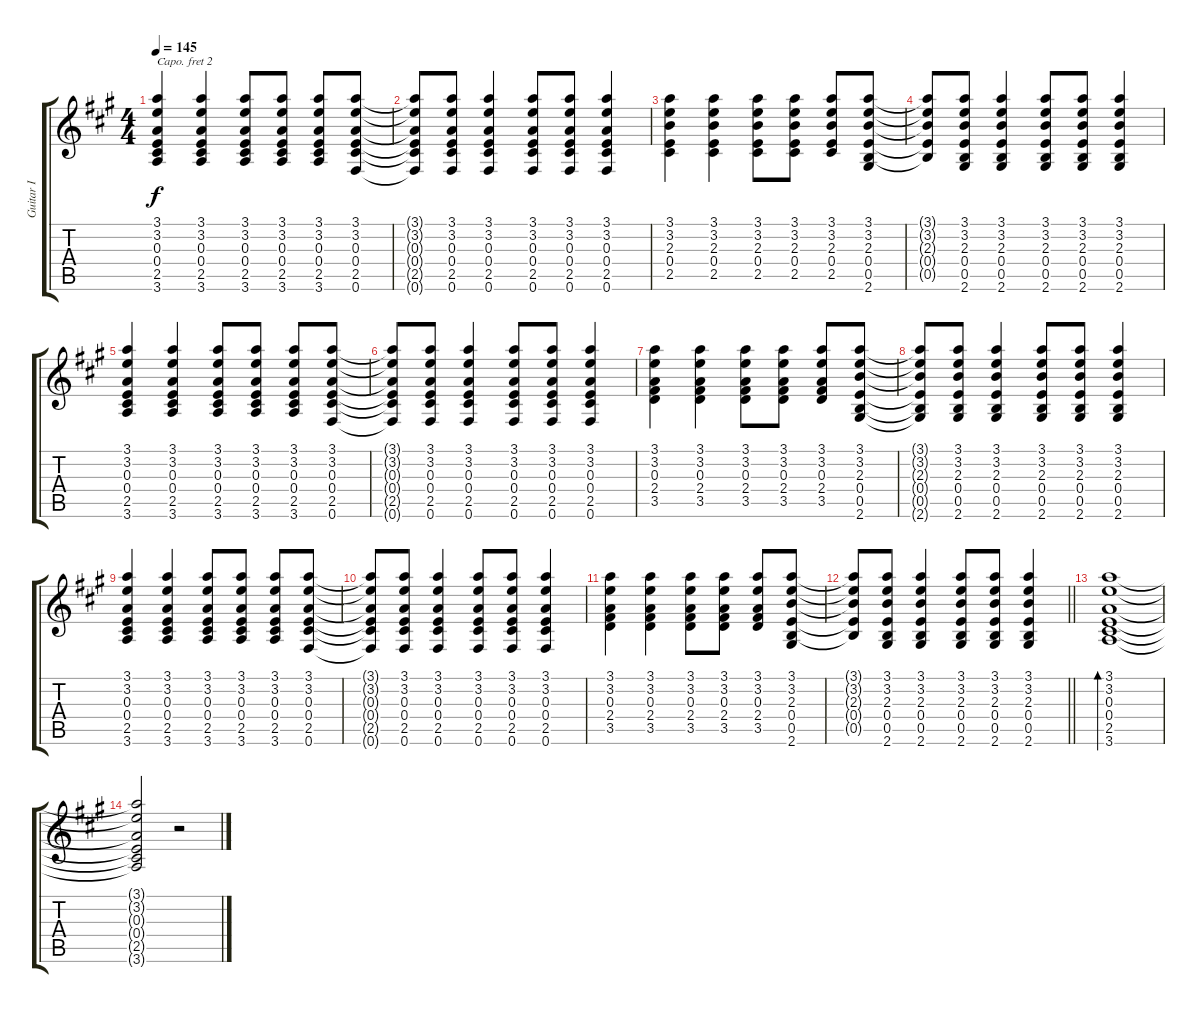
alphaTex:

\track ("Guitar I" "Guitar I") {instrument acousticguitarsteel}
\staff {score tabs}
\capo 2
\tuning (E4 B3 G3 D3 A2 E2) {hide}
\ts (4 4)
\tempo 145
\clef g2
\ks a
(3.1 3.2 0.3 0.4 2.5 3.6).4{dy f} (3.1 3.2 0.3 0.4 2.5 3.6).4 (3.1 3.2 0.3 0.4 2.5 3.6).8 (3.1 3.2 0.3 0.4 2.5 3.6).8 (3.1 3.2 0.3 0.4 2.5 3.6).8 (3.1 3.2 0.3 0.4 2.5 0.6).8 |
(3.1{t} 3.2{t} 0.3{t} 0.4{t} 2.5{t} 0.6{t}).8 (3.1 3.2 0.3 0.4 2.5 0.6).8 (3.1 3.2 0.3 0.4 2.5 0.6).4 (3.1 3.2 0.3 0.4 2.5 0.6).8 (3.1 3.2 0.3 0.4 2.5 0.6).8 (3.1 3.2 0.3 0.4 2.5 0.6).4 |
(3.1 3.2 2.3 0.4 2.5).4 (3.1 3.2 2.3 0.4 2.5).4 (3.1 3.2 2.3 0.4 2.5).8 (3.1 3.2 2.3 0.4 2.5).8 (3.1 3.2 2.3 0.4 2.5).8 (3.1 3.2 2.3 0.4 0.5 2.6).8 |
(3.1{t} 3.2{t} 2.3{t} 0.4{t} 0.5{t}).8 (3.1 3.2 2.3 0.4 0.5 2.6).8 (3.1 3.2 2.3 0.4 0.5 2.6).4 (3.1 3.2 2.3 0.4 0.5 2.6).8 (3.1 3.2 2.3 0.4 0.5 2.6).8 (3.1 3.2 2.3 0.4 0.5 2.6).4 |
(3.1 3.2 0.3 0.4 2.5 3.6).4 (3.1 3.2 0.3 0.4 2.5 3.6).4 (3.1 3.2 0.3 0.4 2.5 3.6).8 (3.1 3.2 0.3 0.4 2.5 3.6).8 (3.1 3.2 0.3 0.4 2.5 3.6).8 (3.1 3.2 0.3 0.4 2.5 0.6).8 |
(3.1{t} 3.2{t} 0.3{t} 0.4{t} 2.5{t} 0.6{t}).8 (3.1 3.2 0.3 0.4 2.5 0.6).8 (3.1 3.2 0.3 0.4 2.5 0.6).4 (3.1 3.2 0.3 0.4 2.5 0.6).8 (3.1 3.2 0.3 0.4 2.5 0.6).8 (3.1 3.2 0.3 0.4 2.5 0.6).4 |
(3.1 3.2 0.3 2.4 3.5).4 (3.1 3.2 0.3 2.4 3.5).4 (3.1 3.2 0.3 2.4 3.5).8 (3.1 3.2 0.3 2.4 3.5).8 (3.1 3.2 0.3 2.4 3.5).8 (3.1 3.2 2.3 0.4 0.5 2.6).8 |
(3.1{t} 3.2{t} 2.3{t} 0.4{t} 0.5{t} 2.6{t}).8 (3.1 3.2 2.3 0.4 0.5 2.6).8 (3.1 3.2 2.3 0.4 0.5 2.6).4 (3.1 3.2 2.3 0.4 0.5 2.6).8 (3.1 3.2 2.3 0.4 0.5 2.6).8 (3.1 3.2 2.3 0.4 0.5 2.6).4 |
(3.1 3.2 0.3 0.4 2.5 3.6).4 (3.1 3.2 0.3 0.4 2.5 3.6).4 (3.1 3.2 0.3 0.4 2.5 3.6).8 (3.1 3.2 0.3 0.4 2.5 3.6).8 (3.1 3.2 0.3 0.4 2.5 3.6).8 (3.1 3.2 0.3 0.4 2.5 0.6).8 |
(3.1{t} 3.2{t} 0.3{t} 0.4{t} 2.5{t} 0.6{t}).8 (3.1 3.2 0.3 0.4 2.5 0.6).8 (3.1 3.2 0.3 0.4 2.5 0.6).4 (3.1 3.2 0.3 0.4 2.5 0.6).8 (3.1 3.2 0.3 0.4 2.5 0.6).8 (3.1 3.2 0.3 0.4 2.5 0.6).4 |
(3.1 3.2 0.3 2.4 3.5).4 (3.1 3.2 0.3 2.4 3.5).4 (3.1 3.2 0.3 2.4 3.5).8 (3.1 3.2 0.3 2.4 3.5).8 (3.1 3.2 0.3 2.4 3.5).8 (3.1 3.2 2.3 0.4 0.5 2.6).8 |
\barLineRight lightlight
(3.1{t} 3.2{t} 2.3{t} 0.4{t} 0.5{t}).8 (3.1 3.2 2.3 0.4 0.5 2.6).8 (3.1 3.2 2.3 0.4 0.5 2.6).4 (3.1 3.2 2.3 0.4 0.5 2.6).8 (3.1 3.2 2.3 0.4 0.5 2.6).8 (3.1 3.2 2.3 0.4 0.5 2.6).4 |
(3.1 3.2 0.3 0.4 2.5 3.6).1{bd 480} |
(3.1{t} 3.2{t} 0.3{t} 0.4{t} 2.5{t} 3.6{t}).2 r.2
